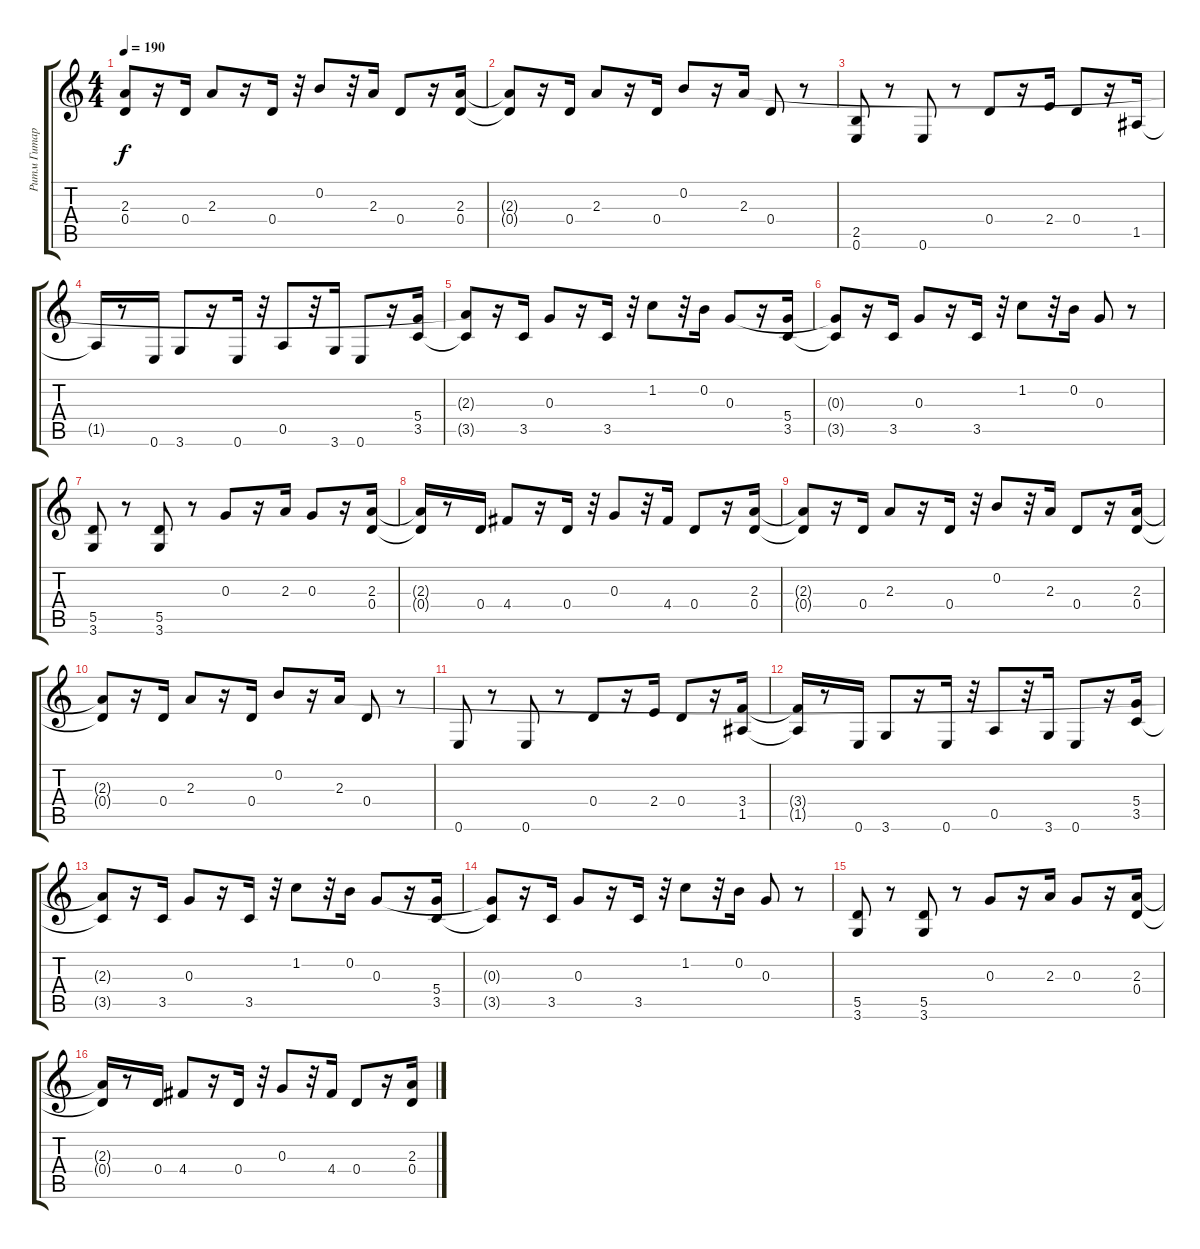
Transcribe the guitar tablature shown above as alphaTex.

\track ("Ритм Гитара" "Ритм Гитар") {instrument overdrivenguitar}
\staff {score tabs}
\tuning (E4 B3 G3 D3 A2 E2) {hide}
\ts (4 4)
\tempo 190
\clef g2
\ks c
(2.3{t} 0.4{t}).8{dy f} r.16 0.4.16 2.3.8 r.16 0.4.16 r.32 0.2.8 r.32 2.3.16 0.4.8 r.16 (2.3 0.4).16 |
(2.3{t} 0.4{t}).8 r.16 0.4.16 2.3.8 r.16 0.4.16 0.2.8 r.16 2.3.16 0.4.8 r.8 |
(2.5 0.6).8 r.8 0.6.8 r.8 0.4.8 r.16 2.4.16 0.4.8 r.16 1.5.16 |
1.5{t}.16 r.8 0.6.16 3.6.8 r.16 0.6.16 r.32 0.5.8 r.32 3.6.16 0.6.8 r.16 (5.4 3.5).16 |
(2.3{t} 3.5{t}).8 r.16 3.5.16 0.3.8 r.16 3.5.16 r.32 1.2.8 r.32 0.2.16 0.3.8 r.16 (5.4 3.5).16 |
(0.3{t} 3.5{t}).8 r.16 3.5.16 0.3.8 r.16 3.5.16 r.32 1.2.8 r.32 0.2.16 0.3.8 r.8 |
(5.5 3.6).8 r.8 (5.5 3.6).8 r.8 0.3.8 r.16 2.3.16 0.3.8 r.16 (2.3 0.4).16 |
(2.3{t} 0.4{t}).16 r.8 0.4.16 4.4.8 r.16 0.4.16 r.32 0.3.8 r.32 4.4.16 0.4.8 r.16 (2.3 0.4).16 |
(2.3{t} 0.4{t}).8 r.16 0.4.16 2.3.8 r.16 0.4.16 r.32 0.2.8 r.32 2.3.16 0.4.8 r.16 (2.3 0.4).16 |
(2.3{t} 0.4{t}).8 r.16 0.4.16 2.3.8 r.16 0.4.16 0.2.8 r.16 2.3.16 0.4.8 r.8 |
0.6.8 r.8 0.6.8 r.8 0.4.8 r.16 2.4.16 0.4.8 r.16 (3.4 1.5).16 |
(3.4{t} 1.5{t}).16 r.8 0.6.16 3.6.8 r.16 0.6.16 r.32 0.5.8 r.32 3.6.16 0.6.8 r.16 (5.4 3.5).16 |
(2.3{t} 3.5{t}).8 r.16 3.5.16 0.3.8 r.16 3.5.16 r.32 1.2.8 r.32 0.2.16 0.3.8 r.16 (5.4 3.5).16 |
(0.3{t} 3.5{t}).8 r.16 3.5.16 0.3.8 r.16 3.5.16 r.32 1.2.8 r.32 0.2.16 0.3.8 r.8 |
(5.5 3.6).8 r.8 (5.5 3.6).8 r.8 0.3.8 r.16 2.3.16 0.3.8 r.16 (2.3 0.4).16 |
(2.3{t} 0.4{t}).16 r.8 0.4.16 4.4.8 r.16 0.4.16 r.32 0.3.8 r.32 4.4.16 0.4.8 r.16 (2.3 0.4).16
